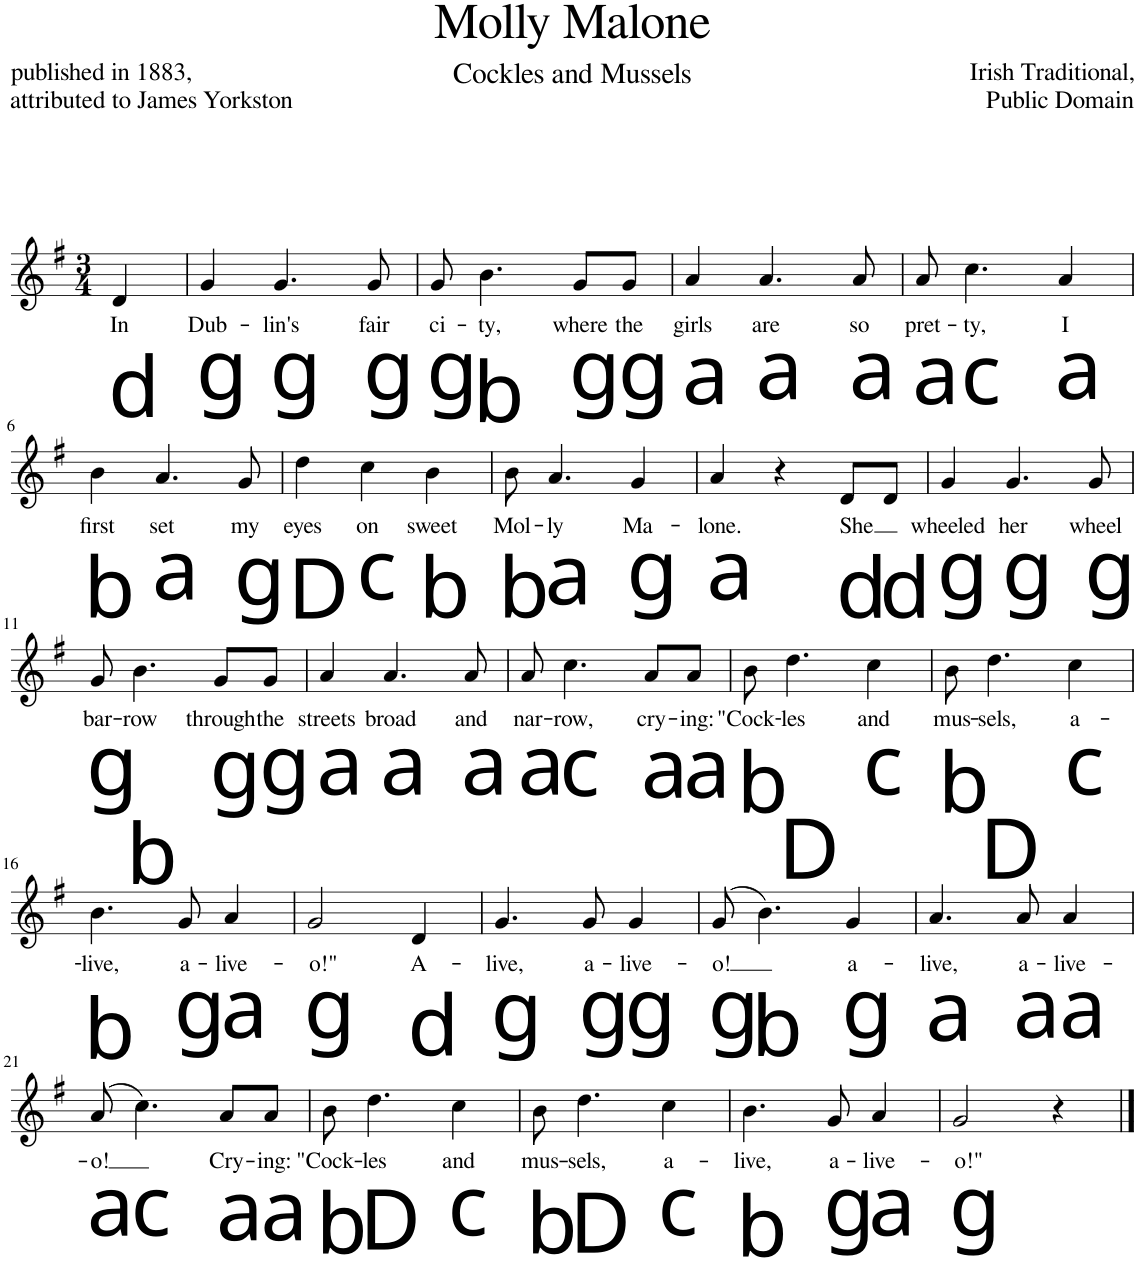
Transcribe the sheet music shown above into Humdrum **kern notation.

**kern	**text
*part1	*part1
*staff1	*staff1
*I"Piano	*
*I'Pno.	*
*clefG2	*
*k[f#]	*
*M3/4	*
=1	=1
!LO:TX:b:t=d	!
!	!LO:LY:b
4d/	In
=2	=2
!LO:TX:b:t=g	!
!	!LO:LY:b
4g/	Dub-
!LO:TX:b:t=g	!
!	!LO:LY:b
4.g/	-lin's
!LO:TX:b:t=g	!
!	!LO:LY:b
8g/	fair
=3	=3
!LO:TX:b:t=g	!
!	!LO:LY:b
8g/	ci-
!LO:TX:b:t=b	!
!	!LO:LY:b
4.b\	-ty,
!LO:TX:b:t=g	!
!	!LO:LY:b
8g/L	where
!LO:TX:b:t=g	!
!	!LO:LY:b
8g/J	the
=4	=4
!LO:TX:b:t=a	!
!	!LO:LY:b
4a/	girls
!LO:TX:b:t=a	!
!	!LO:LY:b
4.a/	are
!LO:TX:b:t=a	!
!	!LO:LY:b
8a/	so
=5	=5
!LO:TX:b:t=a	!
!	!LO:LY:b
8a/	pret-
!LO:TX:b:t=c	!
!	!LO:LY:b
4.cc\	-ty,
!LO:TX:b:t=a	!
!	!LO:LY:b
4a/	I
!!LO:LB:g=z
=6	=6
!LO:TX:b:t=b	!
!	!LO:LY:b
4b\	first
!LO:TX:b:t=a	!
!	!LO:LY:b
4.a/	set
!LO:TX:b:t=g	!
!	!LO:LY:b
8g/	my
=7	=7
!LO:TX:b:t=D	!
!	!LO:LY:b
4dd\	eyes
!LO:TX:b:t=c	!
!	!LO:LY:b
4cc\	on
!LO:TX:b:t=b	!
!	!LO:LY:b
4b\	sweet
=8	=8
!LO:TX:b:t=b	!
!	!LO:LY:b
8b\	Mol-
!LO:TX:b:t=a	!
!	!LO:LY:b
4.a/	-ly
!LO:TX:b:t=g	!
!	!LO:LY:b
4g/	Ma-
=9	=9
!LO:TX:b:t=a	!
!	!LO:LY:b
4a/	-lone.
4r	.
!LO:TX:b:t=d	!
!	!LO:LY:b
8d/L	She
!LO:TX:b:t=d	!
8d/J	.
=10	=10
!LO:TX:b:t=g	!
!	!LO:LY:b
4g/	wheeled
!LO:TX:b:t=g	!
!	!LO:LY:b
4.g/	her
!LO:TX:b:t=g	!
!	!LO:LY:b
8g/	wheel
!!LO:LB:g=z
=11	=11
!LO:TX:b:t=g	!
!	!LO:LY:b
8g/	bar-
!LO:TX:b:t=b	!
!	!LO:LY:b
4.b\	-row
!LO:TX:b:t=g	!
!	!LO:LY:b
8g/L	through
!LO:TX:b:t=g	!
!	!LO:LY:b
8g/J	the
=12	=12
!LO:TX:b:t=a	!
!	!LO:LY:b
4a/	streets
!LO:TX:b:t=a	!
!	!LO:LY:b
4.a/	broad
!LO:TX:b:t=a	!
!	!LO:LY:b
8a/	and
=13	=13
!LO:TX:b:t=a	!
!	!LO:LY:b
8a/	nar-
!LO:TX:b:t=c	!
!	!LO:LY:b
4.cc\	-row,
!LO:TX:b:t=a	!
!	!LO:LY:b
8a/L	cry-
!LO:TX:b:t=a	!
!	!LO:LY:b
8a/J	-ing:
=14	=14
!LO:TX:b:t=b	!
!	!LO:LY:b
8b\	"Cock-
!LO:TX:b:t=D	!
!	!LO:LY:b
4.dd\	-les
!LO:TX:b:t=c	!
!	!LO:LY:b
4cc\	and
=15	=15
!LO:TX:b:t=b	!
!	!LO:LY:b
8b\	mus-
!LO:TX:b:t=D	!
!	!LO:LY:b
4.dd\	-sels,
!LO:TX:b:t=c	!
!	!LO:LY:b
4cc\	a-
!!LO:LB:g=z
=16	=16
!LO:TX:b:t=b	!
!	!LO:LY:b
4.b\	-live,
!LO:TX:b:t=g	!
!	!LO:LY:b
8g/	a-
!LO:TX:b:t=a	!
!	!LO:LY:b
4a/	-live-
=17	=17
!LO:TX:b:t=g	!
!	!LO:LY:b
2g/	-o!"
!LO:TX:b:t=d	!
!	!LO:LY:b
4d/	A-
=18	=18
!LO:TX:b:t=g	!
!	!LO:LY:b
4.g/	-live,
!LO:TX:b:t=g	!
!	!LO:LY:b
8g/	a-
!LO:TX:b:t=g	!
!	!LO:LY:b
4g/	-live-
=19	=19
!LO:TX:b:t=g	!
!	!LO:LY:b
(8g/	-o!
!LO:TX:b:t=b	!
4.b\)	.
!LO:TX:b:t=g	!
!	!LO:LY:b
4g/	a-
=20	=20
!LO:TX:b:t=a	!
!	!LO:LY:b
4.a/	-live,
!LO:TX:b:t=a	!
!	!LO:LY:b
8a/	a-
!LO:TX:b:t=a	!
!	!LO:LY:b
4a/	-live-
!!LO:LB:g=z
=21	=21
!LO:TX:b:t=a	!
!	!LO:LY:b
(8a/	-o!
!LO:TX:b:t=c	!
4.cc\)	.
!LO:TX:b:t=a	!
!	!LO:LY:b
8a/L	Cry-
!LO:TX:b:t=a	!
!	!LO:LY:b
8a/J	-ing:
=22	=22
!LO:TX:b:t=b	!
!	!LO:LY:b
8b\	"Cock-
!LO:TX:b:t=D	!
!	!LO:LY:b
4.dd\	-les
!LO:TX:b:t=c	!
!	!LO:LY:b
4cc\	and
=23	=23
!LO:TX:b:t=b	!
!	!LO:LY:b
8b\	mus-
!LO:TX:b:t=D	!
!	!LO:LY:b
4.dd\	-sels,
!LO:TX:b:t=c	!
!	!LO:LY:b
4cc\	a-
=24	=24
!LO:TX:b:t=b	!
!	!LO:LY:b
4.b\	-live,
!LO:TX:b:t=g	!
!	!LO:LY:b
8g/	a-
!LO:TX:b:t=a	!
!	!LO:LY:b
4a/	-live-
=25	=25
!LO:TX:b:t=g	!
!	!LO:LY:b
2g/	-o!"
4r	.
==	==
*-	*-
